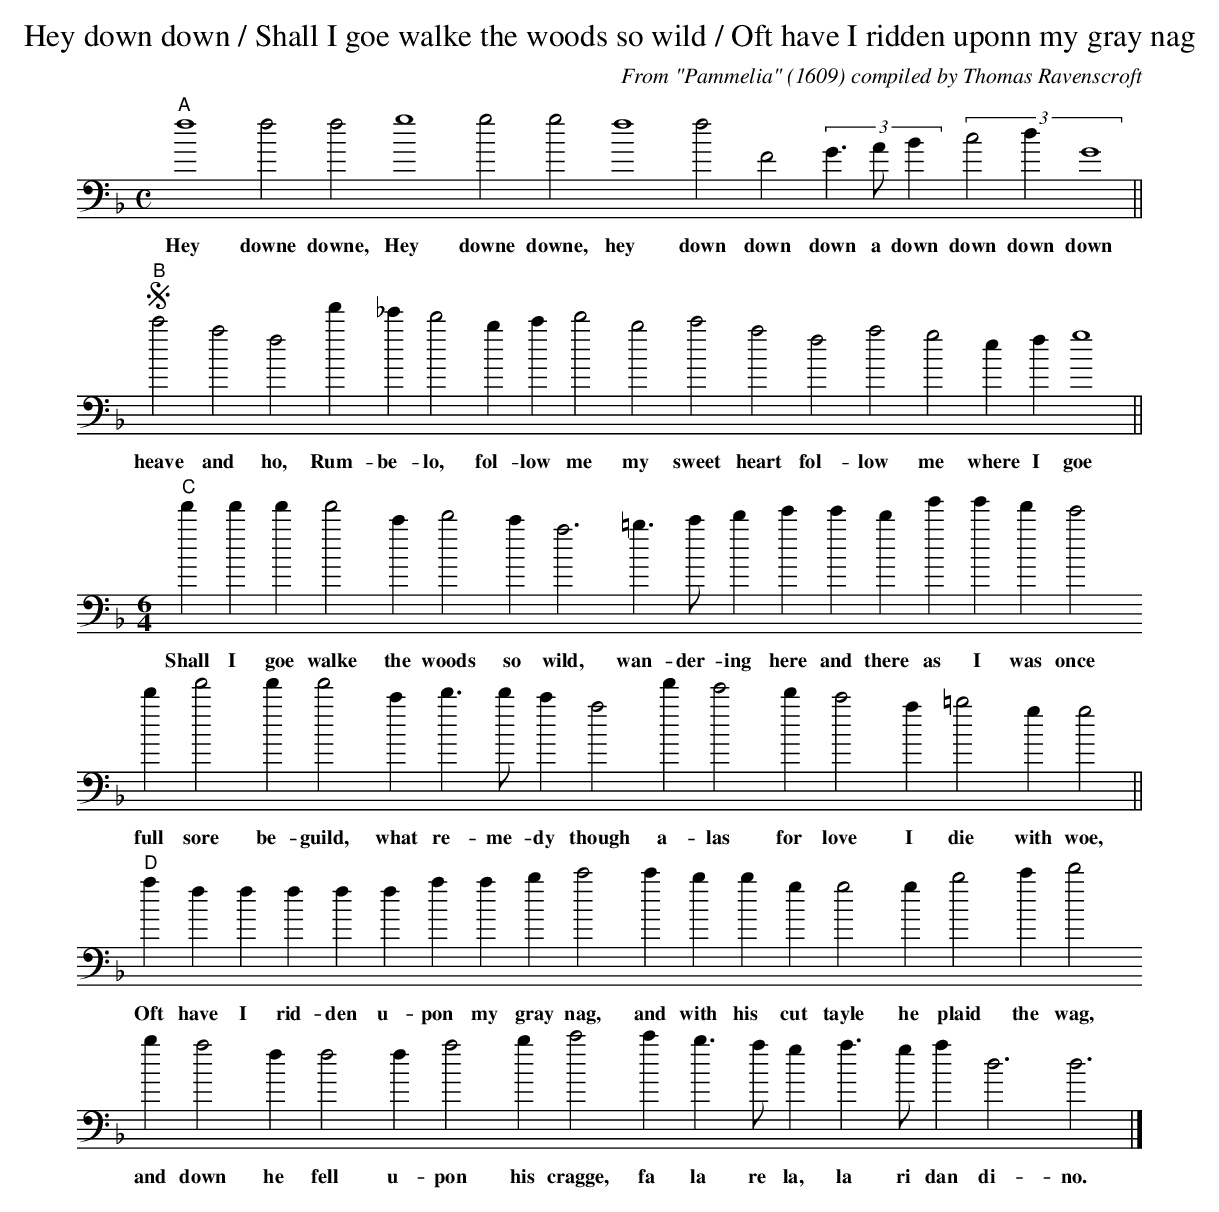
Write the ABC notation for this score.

X:1
T: Hey down down / Shall I goe walke the woods so wild / Oft have I ridden uponn my gray nag
C:From "Pammelia" (1609) compiled by Thomas Ravenscroft
M:C
L:1/4
K:G dor bass
"A"f4 f2 f2 g4 g2 g2 f4 f2 F2 (3G > A B (3 c2 d G4 ||
w:Hey downe downe, Hey downe downe, hey down down down a down down down down
"B"Sc'2 a2 f2 f' _e' d'2 b c' d'2 b2 c'2 a2 f2 a2 g2 e f g4 ||
w: heave and ho, Rum- be- lo, fol- low me my sweet heart fol- low me where I goe
M:6/4
L:1/4
"C"f' f' f' f'2 c' d'2 c' a3  =b > c' d' e' e' d' g' g' f' e'2 d'  f'2 f' f'2  c' d' > d' c' a2 f' e'2 d' c'2 a =b2 g g2 ||
w: Shall I goe walke the woods so wild, wan- der- ing here and there as I was once full sore be- guild, what re- me- dy though a- las for love I die with woe,
"D"a f f f f f a a b c'2 c' b b g g2 g b2 c' d'2 b a2 f f2 f a2 b c'2 c' b > a g a > g a d3 d3 |]
w: Oft have I rid- den u- pon my gray nag, and with his cut tayle he plaid the wag, and down he fell u- pon his cragge, fa la re la, la ri dan di- no.
